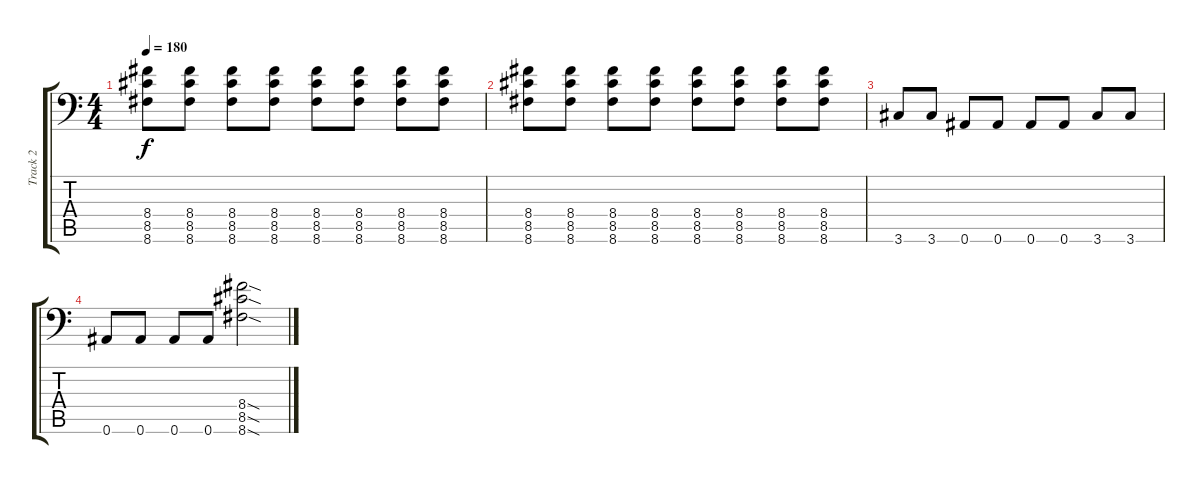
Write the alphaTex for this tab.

\track ("Track 2" "Track 2") {instrument distortionguitar}
\staff {score tabs}
\tuning (C4 G3 Eb3 Bb2 F2 Bb1) {hide}
\ts (4 4)
\tempo 180
\clef f4
\ks c
(8.4 8.5 8.6).8{dy f} (8.4 8.5 8.6).8 (8.4 8.5 8.6).8 (8.4 8.5 8.6).8 (8.4 8.5 8.6).8 (8.4 8.5 8.6).8 (8.4 8.5 8.6).8 (8.4 8.5 8.6).8 |
(8.4 8.5 8.6).8 (8.4 8.5 8.6).8 (8.4 8.5 8.6).8 (8.4 8.5 8.6).8 (8.4 8.5 8.6).8 (8.4 8.5 8.6).8 (8.4 8.5 8.6).8 (8.4 8.5 8.6).8 |
3.6.8 3.6.8 0.6.8 0.6.8 0.6.8 0.6.8 3.6.8 3.6.8 |
0.6.8 0.6.8 0.6.8 0.6.8 (8.4{sod} 8.5{sod} 8.6{sod}).2
